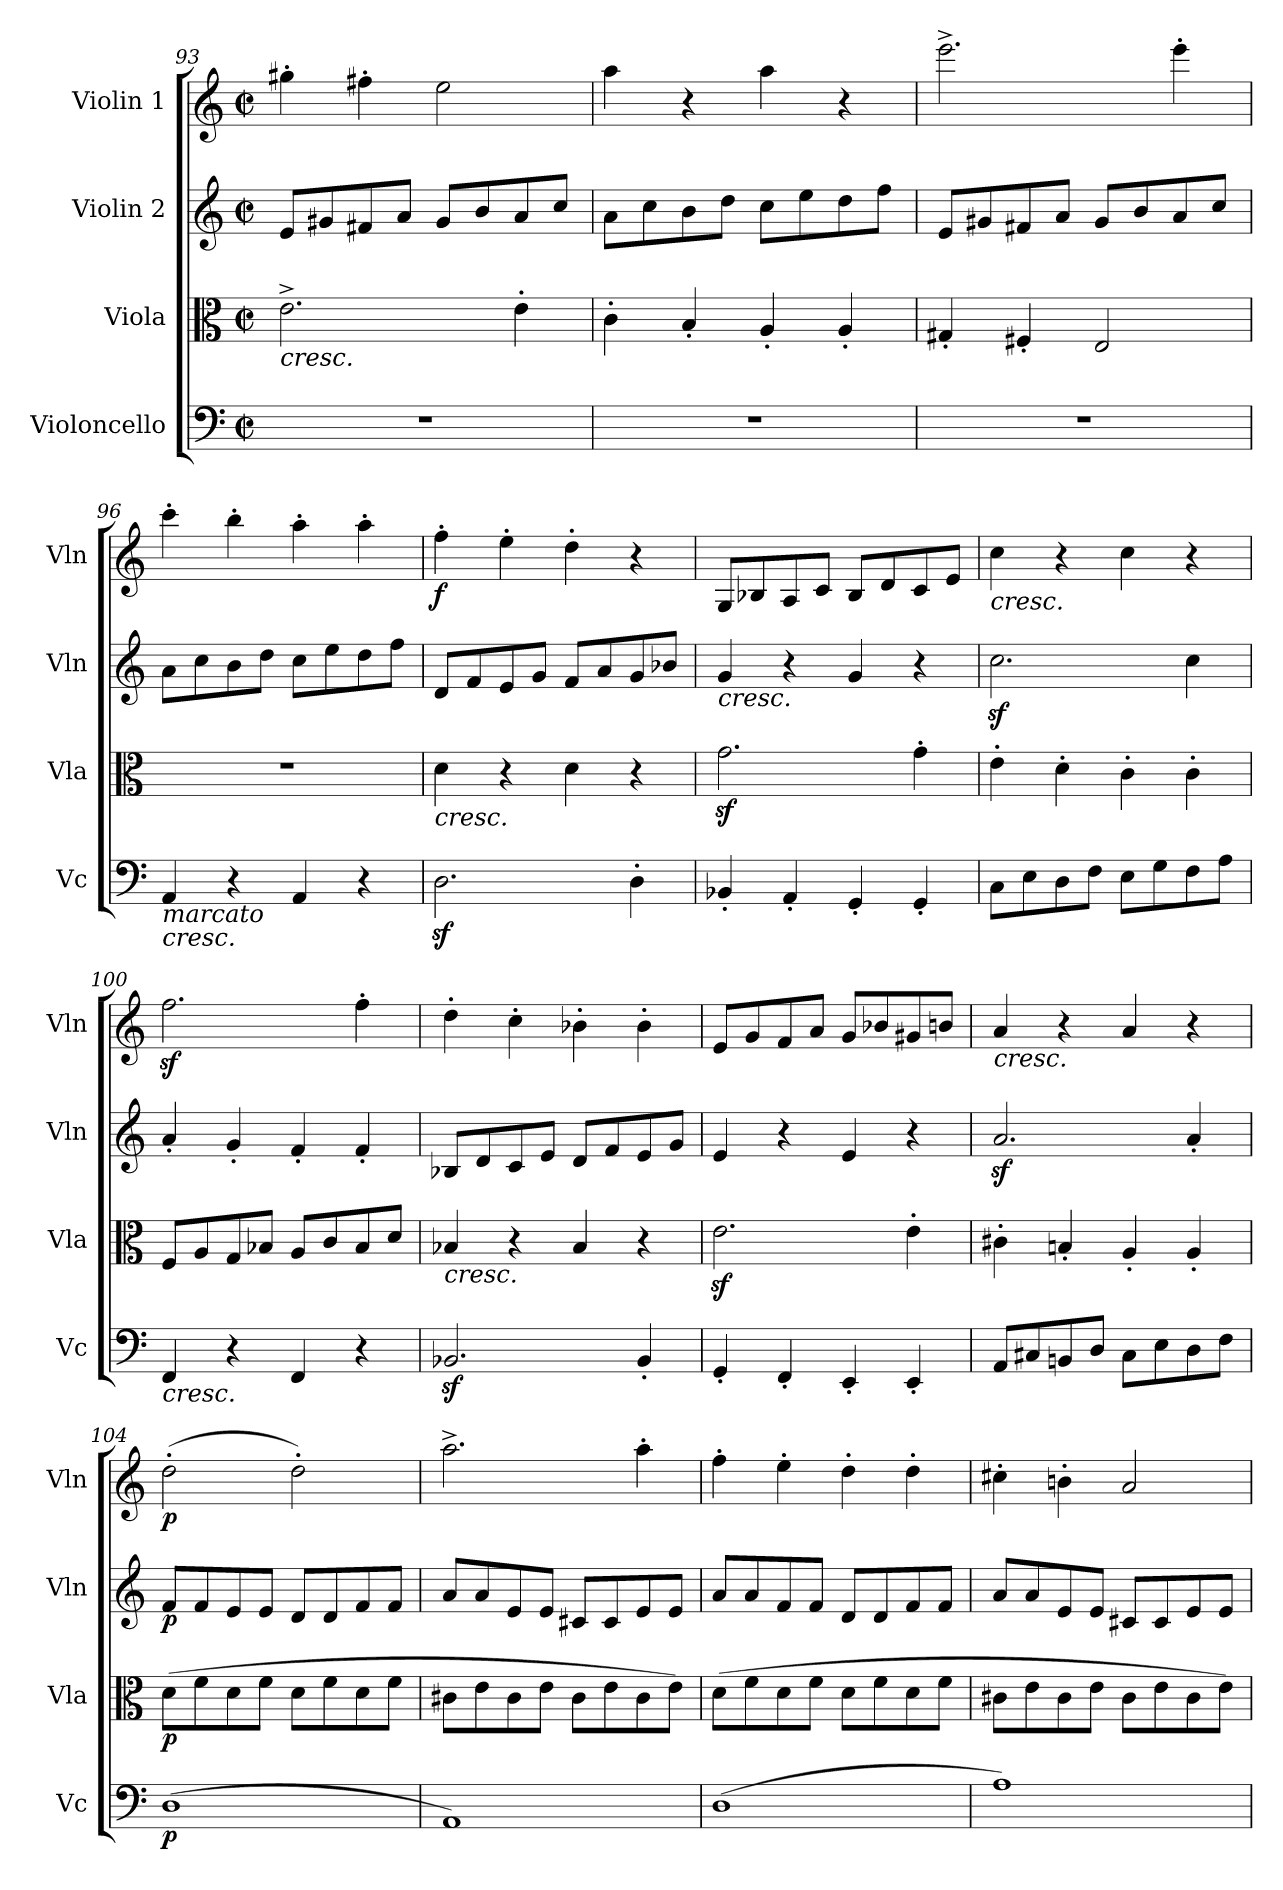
**kern	**dynam	**kern	**dynam	**kern	**dynam	**kern	**dynam
*part4	*part4	*part3	*part3	*part2	*part2	*part1	*part1
*staff4	*staff4	*staff3	*staff3	*staff2	*staff2	*staff1	*staff1
*I"Violoncello	*	*I"Viola	*	*I"Violin 2	*	*I"Violin 1	*
*I'Vc	*	*I'Vla	*	*I'Vln	*	*I'Vln	*
*clefF4	*	*clefC3	*	*clefG2	*	*clefG2	*
*k[]	*	*k[]	*	*k[]	*	*k[]	*
*M2/2	*	*M2/2	*	*M2/2	*	*M2/2	*
*met(c|)	*	*met(c|)	*	*met(c|)	*	*met(c|)	*
=93	=93	=93	=93	=93	=93	=93	=93
!	!	!LO:TX:b:i:t=cresc.	!	!	!	!	!
1r	.	2.e^\	.	8e/L	.	4gg#X'\	.
.	.	.	.	8g#X/	.	.	.
.	.	.	.	8f#X/	.	4ff#X'\	.
.	.	.	.	8a/J	.	.	.
.	.	.	.	8g#/L	.	2ee\	.
.	.	.	.	8b/	.	.	.
.	.	4e'\	.	8a/	.	.	.
.	.	.	.	8cc/J	.	.	.
=94	=94	=94	=94	=94	=94	=94	=94
1r	.	4c'\	.	8a\L	.	4aa\	.
.	.	.	.	8cc\	.	.	.
.	.	4B'/	.	8b\	.	4r	.
.	.	.	.	8dd\J	.	.	.
.	.	4A'/	.	8cc\L	.	4aa\	.
.	.	.	.	8ee\	.	.	.
.	.	4A'/	.	8dd\	.	4r	.
.	.	.	.	8ff\J	.	.	.
!!LO:LB:g=z
=95	=95	=95	=95	=95	=95	=95	=95
1r	.	4G#X'/	.	8e/L	.	2.eee^\	.
.	.	.	.	8g#X/	.	.	.
.	.	4F#X'/	.	8f#X/	.	.	.
.	.	.	.	8a/J	.	.	.
.	.	2E/	.	8g#/L	.	.	.
.	.	.	.	8b/	.	.	.
.	.	.	.	8a/	.	4eee'\	.
.	.	.	.	8cc/J	.	.	.
=96	=96	=96	=96	=96	=96	=96	=96
!LO:TX:b:i:t=marcato	!	!	!	!	!	!	!
!LO:TX:b:i:t=cresc.	!	!	!	!	!	!	!
4AA/	.	1r	.	8a\L	.	4ccc'\	.
.	.	.	.	8cc\	.	.	.
4r	.	.	.	8b\	.	4bb'\	.
.	.	.	.	8dd\J	.	.	.
4AA/	.	.	.	8cc\L	.	4aa'\	.
.	.	.	.	8ee\	.	.	.
4r	.	.	.	8dd\	.	4aa'\	.
.	.	.	.	8ff\J	.	.	.
=97	=97	=97	=97	=97	=97	=97	=97
!	!	!LO:TX:b:i:t=cresc.	!	!	!	!	!
!	!	!	!	!	!	!	!LO:DY:b
2.Dz<\	.	4d\	.	8d/L	.	4ff'\	f
.	.	.	.	8f/	.	.	.
.	.	4r	.	8e/	.	4ee'\	.
.	.	.	.	8g/J	.	.	.
.	.	4d\	.	8f/L	.	4dd'\	.
.	.	.	.	8a/	.	.	.
4D'\	.	4r	.	8g/	.	4r	.
.	.	.	.	8b-X/J	.	.	.
=98	=98	=98	=98	=98	=98	=98	=98
!	!	!	!	!LO:TX:b:i:t=cresc.	!	!	!
4BB-X'/	.	2.gz<\	.	4g/	.	8G/L	.
.	.	.	.	.	.	8B-X/	.
4AA'/	.	.	.	4r	.	8A/	.
.	.	.	.	.	.	8c/J	.
4GG'/	.	.	.	4g/	.	8B-/L	.
.	.	.	.	.	.	8d/	.
4GG'/	.	4g'\	.	4r	.	8c/	.
.	.	.	.	.	.	8e/J	.
=99	=99	=99	=99	=99	=99	=99	=99
!	!	!	!	!	!	!LO:TX:b:i:t=cresc.	!
8C\L	.	4e'\	.	2.ccz<\	.	4cc\	.
8E\	.	.	.	.	.	.	.
8D\	.	4d'\	.	.	.	4r	.
8F\J	.	.	.	.	.	.	.
8E\L	.	4c'\	.	.	.	4cc\	.
8G\	.	.	.	.	.	.	.
8F\	.	4c'\	.	4cc\	.	4r	.
8A\J	.	.	.	.	.	.	.
!!LO:LB:g=z
=100	=100	=100	=100	=100	=100	=100	=100
!LO:TX:b:i:t=cresc.	!	!	!	!	!	!	!
4FF/	.	8F/L	.	4a'/	.	2.ffz<\	.
.	.	8A/	.	.	.	.	.
4r	.	8G/	.	4g'/	.	.	.
.	.	8B-X/J	.	.	.	.	.
4FF/	.	8A/L	.	4f'/	.	.	.
.	.	8c/	.	.	.	.	.
4r	.	8B-/	.	4f'/	.	4ff'\	.
.	.	8d/J	.	.	.	.	.
=101	=101	=101	=101	=101	=101	=101	=101
!	!	!LO:TX:b:i:t=cresc.	!	!	!	!	!
2.BB-Xz</	.	4B-X/	.	8B-X/L	.	4dd'\	.
.	.	.	.	8d/	.	.	.
.	.	4r	.	8c/	.	4cc'\	.
.	.	.	.	8e/J	.	.	.
.	.	4B-/	.	8d/L	.	4b-X'\	.
.	.	.	.	8f/	.	.	.
4BB-'/	.	4r	.	8e/	.	4b-'\	.
.	.	.	.	8g/J	.	.	.
=102	=102	=102	=102	=102	=102	=102	=102
4GG'/	.	2.ez<\	.	4e/	.	8e/L	.
.	.	.	.	.	.	8g/	.
4FF'/	.	.	.	4r	.	8f/	.
.	.	.	.	.	.	8a/J	.
4EE'/	.	.	.	4e/	.	8g/L	.
.	.	.	.	.	.	8b-X/	.
4EE'/	.	4e'\	.	4r	.	8g#X/	.
.	.	.	.	.	.	8bn/J	.
=103	=103	=103	=103	=103	=103	=103	=103
!	!	!	!	!	!	!LO:TX:b:i:t=cresc.	!
8AA/L	.	4c#X'\	.	2.az</	.	4a/	.
8C#X/	.	.	.	.	.	.	.
8BBn/	.	4Bn'/	.	.	.	4r	.
8D/J	.	.	.	.	.	.	.
8C#\L	.	4A'/	.	.	.	4a/	.
8E\	.	.	.	.	.	.	.
8D\	.	4A'/	.	4a'/	.	4r	.
8F\J	.	.	.	.	.	.	.
!!LO:LB:g=z
=104	=104	=104	=104	=104	=104	=104	=104
!	!LO:DY:b	!	!LO:DY:b	!	!LO:DY:b	!	!LO:DY:b
(1D	p	(8d\L	p	8f/L	p	(2dd'\	p
.	.	8f\	.	8f/	.	.	.
.	.	8d\	.	8e/	.	.	.
.	.	8f\J	.	8e/J	.	.	.
.	.	8d\L	.	8d/L	.	2dd'\)	.
.	.	8f\	.	8d/	.	.	.
.	.	8d\	.	8f/	.	.	.
.	.	8f\J	.	8f/J	.	.	.
=105	=105	=105	=105	=105	=105	=105	=105
1AA)	.	8c#X\L	.	8a/L	.	2.aa^\	.
.	.	8e\	.	8a/	.	.	.
.	.	8c#\	.	8e/	.	.	.
.	.	8e\J	.	8e/J	.	.	.
.	.	8c#\L	.	8c#X/L	.	.	.
.	.	8e\	.	8c#/	.	.	.
.	.	8c#\	.	8e/	.	4aa'\	.
.	.	8e\J)	.	8e/J	.	.	.
=106	=106	=106	=106	=106	=106	=106	=106
(1D	.	(8d\L	.	8a/L	.	4ff'\	.
.	.	8f\	.	8a/	.	.	.
.	.	8d\	.	8f/	.	4ee'\	.
.	.	8f\J	.	8f/J	.	.	.
.	.	8d\L	.	8d/L	.	4dd'\	.
.	.	8f\	.	8d/	.	.	.
.	.	8d\	.	8f/	.	4dd'\	.
.	.	8f\J	.	8f/J	.	.	.
=107	=107	=107	=107	=107	=107	=107	=107
1A)	.	8c#X\L	.	8a/L	.	4cc#X'\	.
.	.	8e\	.	8a/	.	.	.
.	.	8c#\	.	8e/	.	4bn'\	.
.	.	8e\J	.	8e/J	.	.	.
.	.	8c#\L	.	8c#X/L	.	2a/	.
.	.	8e\	.	8c#/	.	.	.
.	.	8c#\	.	8e/	.	.	.
.	.	8e\J)	.	8e/J	.	.	.
=	=	=	=	=	=	=	=
*-	*-	*-	*-	*-	*-	*-	*-
